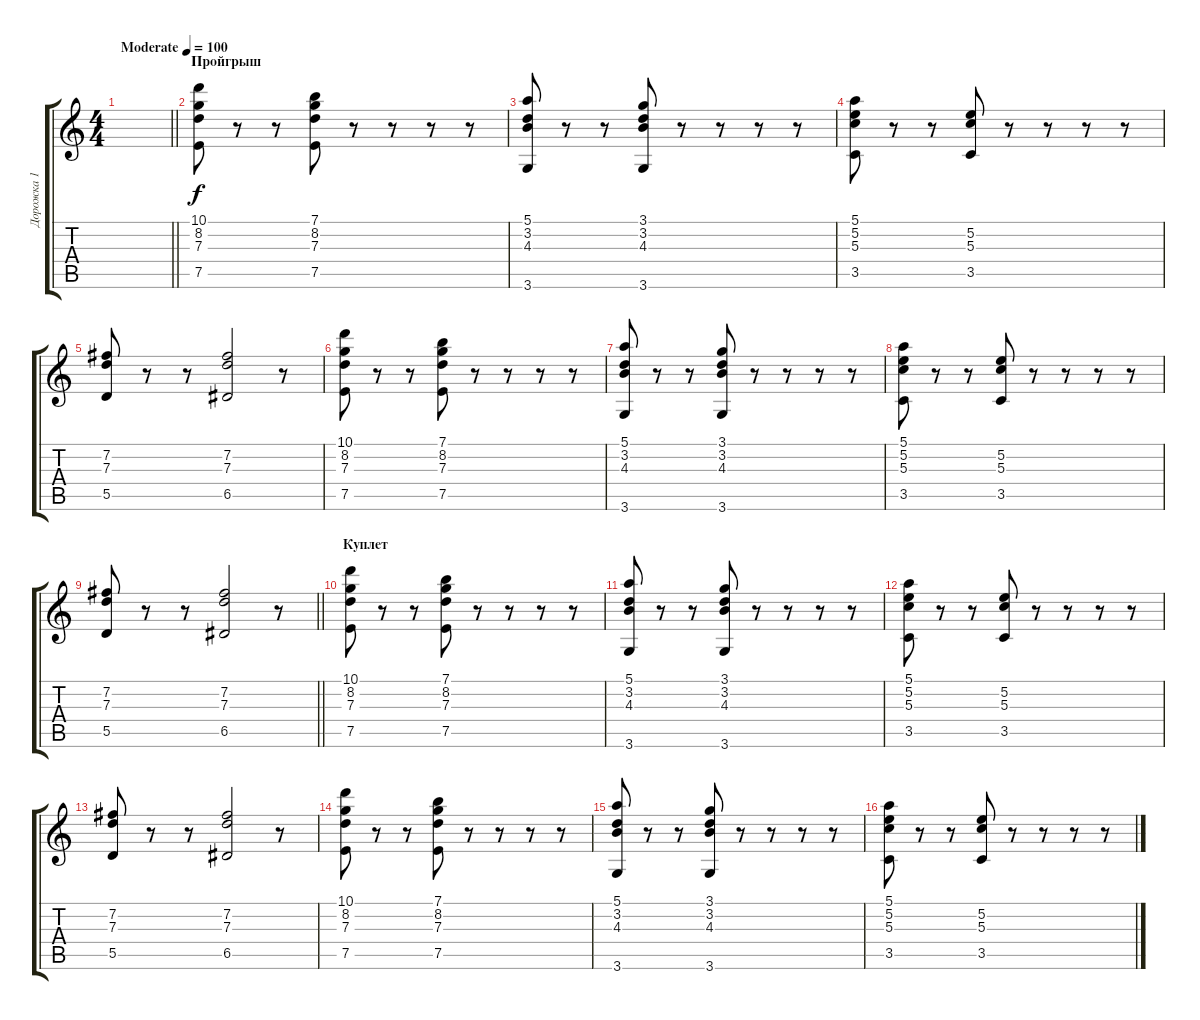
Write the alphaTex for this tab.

\track ("Дорожка 1" "Дорожка 1") {instrument acousticguitarsteel}
\staff {score tabs}
\tuning (E4 B3 G3 D3 A2 E2) {hide}
\ts (4 4)
\tempo (100 "Moderate")
\clef g2
\barLineRight lightlight
\ks c
|
\section ("" "Пройгрыш")
(10.1 8.2 7.3 7.5).8 r.8 r.8 (7.1 8.2 7.3 7.5).8 r.8 r.8 r.8 r.8 |
(5.1 3.2 4.3 3.6).8 r.8 r.8 (3.1 3.2 4.3 3.6).8 r.8 r.8 r.8 r.8 |
(5.1 5.2 5.3 3.5).8 r.8 r.8 (5.2 5.3 3.5).8 r.8 r.8 r.8 r.8 |
(7.2 7.3 5.5).8 r.8 r.8 (7.2 7.3 6.5).2 r.8 |
(10.1 8.2 7.3 7.5).8 r.8 r.8 (7.1 8.2 7.3 7.5).8 r.8 r.8 r.8 r.8 |
(5.1 3.2 4.3 3.6).8 r.8 r.8 (3.1 3.2 4.3 3.6).8 r.8 r.8 r.8 r.8 |
(5.1 5.2 5.3 3.5).8 r.8 r.8 (5.2 5.3 3.5).8 r.8 r.8 r.8 r.8 |
\barLineRight lightlight
(7.2 7.3 5.5).8 r.8 r.8 (7.2 7.3 6.5).2 r.8 |
\section ("" "Куплет")
(10.1 8.2 7.3 7.5).8 r.8 r.8 (7.1 8.2 7.3 7.5).8 r.8 r.8 r.8 r.8 |
(5.1 3.2 4.3 3.6).8 r.8 r.8 (3.1 3.2 4.3 3.6).8 r.8 r.8 r.8 r.8 |
(5.1 5.2 5.3 3.5).8 r.8 r.8 (5.2 5.3 3.5).8 r.8 r.8 r.8 r.8 |
(7.2 7.3 5.5).8 r.8 r.8 (7.2 7.3 6.5).2 r.8 |
(10.1 8.2 7.3 7.5).8 r.8 r.8 (7.1 8.2 7.3 7.5).8 r.8 r.8 r.8 r.8 |
(5.1 3.2 4.3 3.6).8 r.8 r.8 (3.1 3.2 4.3 3.6).8 r.8 r.8 r.8 r.8 |
(5.1 5.2 5.3 3.5).8 r.8 r.8 (5.2 5.3 3.5).8 r.8 r.8 r.8 r.8
